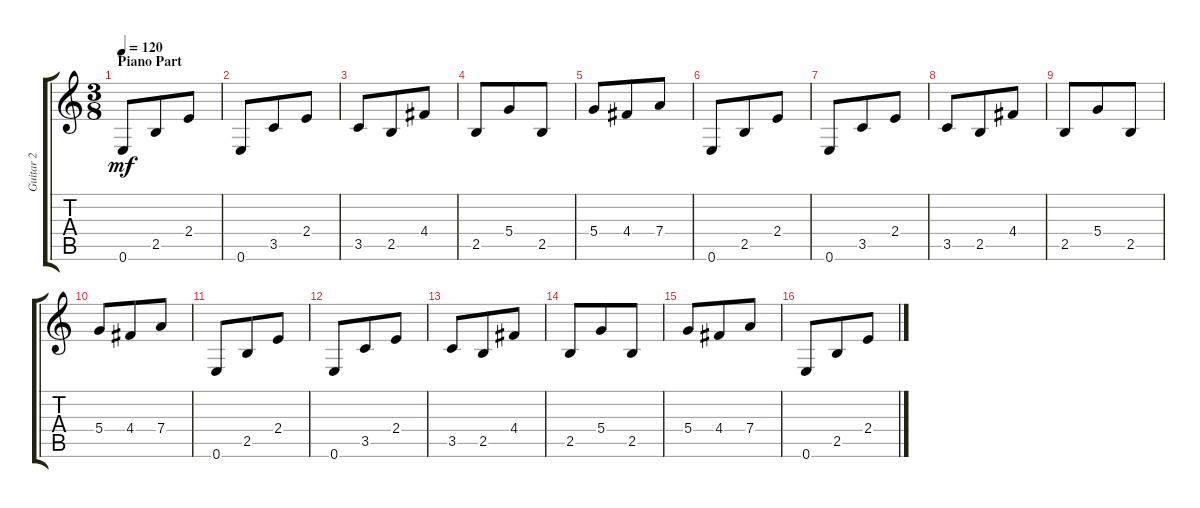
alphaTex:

\track ("Guitar 2" "Guitar 2") {instrument distortionguitar}
\staff {score tabs}
\tuning (E4 B3 G3 D3 A2 E2) {hide}
\ts (3 8)
\section ("" "Piano Part")
\tempo 120
\clef g2
\ks c
0.6.8{dy mf} 2.5.8 2.4.8 |
0.6.8 3.5.8 2.4.8 |
3.5.8 2.5.8 4.4.8 |
2.5.8 5.4.8 2.5.8 |
5.4.8 4.4.8 7.4.8 |
0.6.8 2.5.8 2.4.8 |
0.6.8 3.5.8 2.4.8 |
3.5.8 2.5.8 4.4.8 |
2.5.8 5.4.8 2.5.8 |
5.4.8 4.4.8 7.4.8 |
0.6.8 2.5.8 2.4.8 |
0.6.8 3.5.8 2.4.8 |
3.5.8 2.5.8 4.4.8 |
2.5.8 5.4.8 2.5.8 |
5.4.8 4.4.8 7.4.8 |
0.6.8 2.5.8 2.4.8
